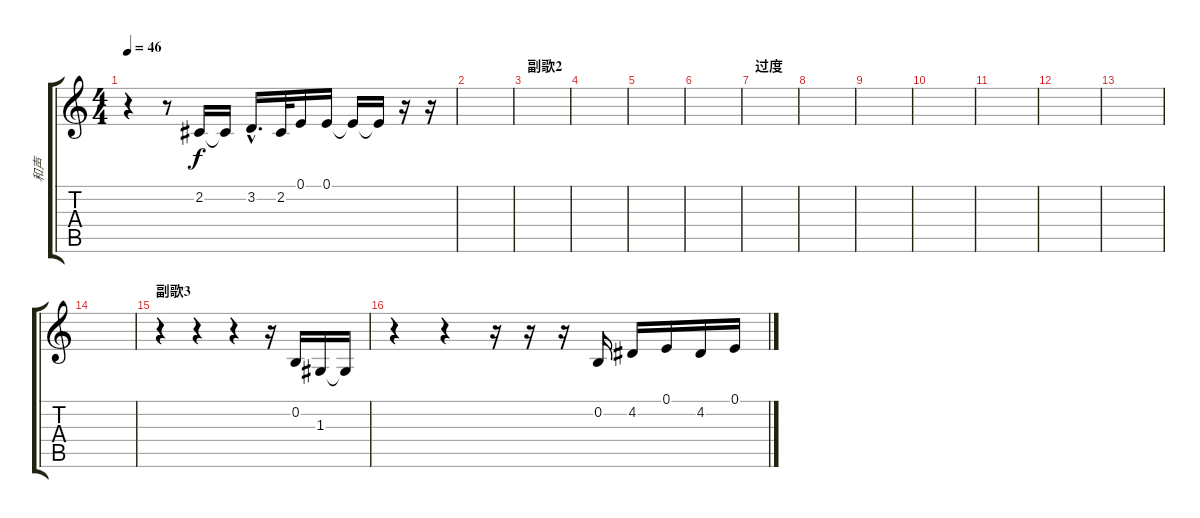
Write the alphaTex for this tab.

\track ("和声" "和声") {instrument flute}
\staff {score tabs}
\tuning (E4 B3 G3 D3 A2 E2) {hide}
\ts (4 4)
\tempo 46
\clef g2
\ks c
r.4{dy f} r.8 2.2.16 2.2{t}.16 3.2{hac}.16{d} 2.2.32 0.1.16 0.1.16 0.1{t}.16 0.1{t}.16 r.16 r.16 |
|
\section ("" "副歌2")
|
|
|
|
\section ("" "过度")
|
|
|
|
|
|
|
|
\section ("" "副歌3")
r.4 r.4 r.4 r.16 0.2.16 1.3.16 1.3{t}.16 |
r.4 r.4 r.16 r.16 r.16 0.2.16 4.2.16 0.1.16 4.2.16 0.1.16
